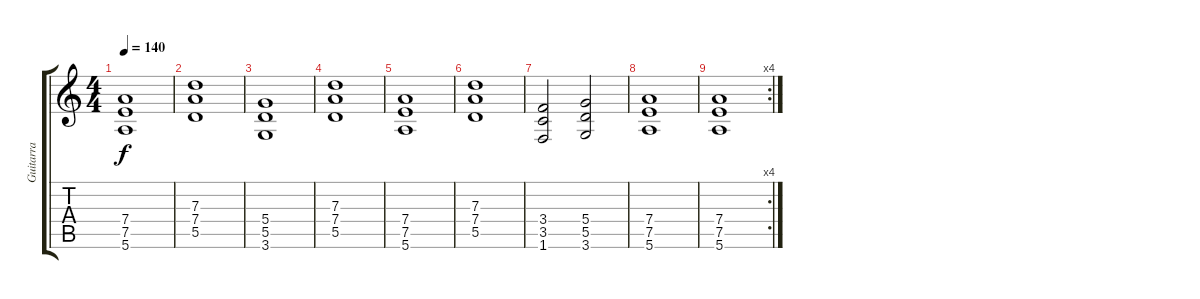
\track ("Guitarra" "Guitarra") {instrument distortionguitar}
\staff {score tabs}
\tuning (E4 B3 G3 D3 A2 E2) {hide}
\ts (4 4)
\tempo 140
\clef g2
\ks c
(7.4 7.5 5.6).1{dy f} |
(7.3 7.4 5.5).1 |
(5.4 5.5 3.6).1 |
(7.3 7.4 5.5).1 |
(7.4 7.5 5.6).1 |
(7.3 7.4 5.5).1 |
(3.4 3.5 1.6).2 (5.4 5.5 3.6).2 |
(7.4 7.5 5.6).1 |
\rc 4
(7.4 7.5 5.6).1
